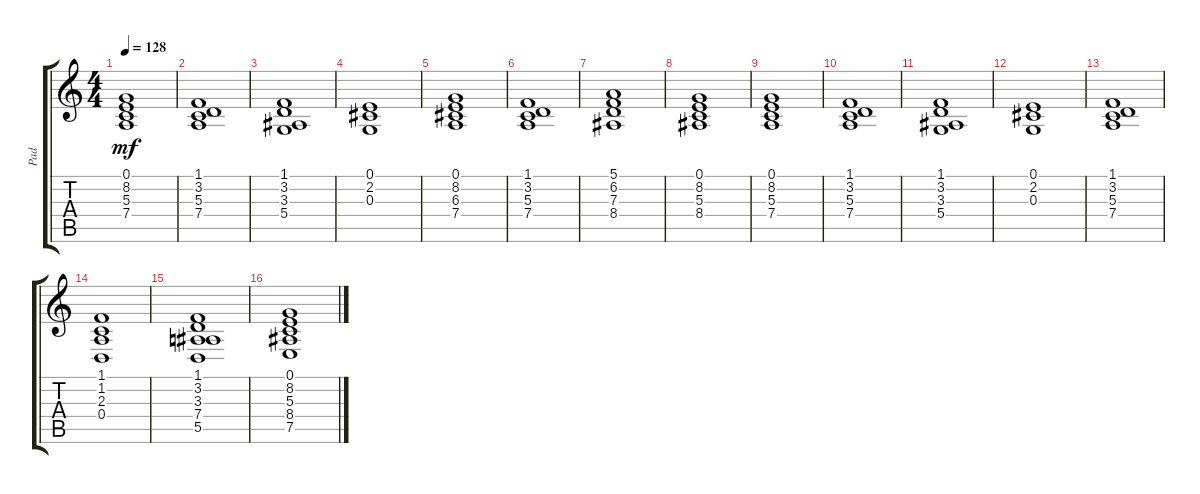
\track ("Pad" "Pad") {instrument pad2warm}
\staff {score tabs}
\tuning (E4 B3 G3 D3 A2 E2) {hide}
\ts (4 4)
\tempo 128
\clef g2
\ks c
(0.1 8.2 5.3 7.4).1{dy mf} |
(1.1 3.2 5.3 7.4).1 |
(1.1 3.2 3.3 5.4).1 |
(0.1 2.2 0.3).1 |
(0.1 8.2 6.3 7.4).1 |
(1.1 3.2 5.3 7.4).1 |
(5.1 6.2 7.3 8.4).1 |
(0.1 8.2 5.3 8.4).1 |
(0.1 8.2 5.3 7.4).1 |
(1.1 3.2 5.3 7.4).1 |
(1.1 3.2 3.3 5.4).1 |
(0.1 2.2 0.3).1 |
(1.1 3.2 5.3 7.4).1 |
(1.1 1.2 2.3 0.4).1 |
(1.1 3.2 3.3 7.4 5.5).1 |
(0.1 8.2 5.3 8.4 7.5).1
